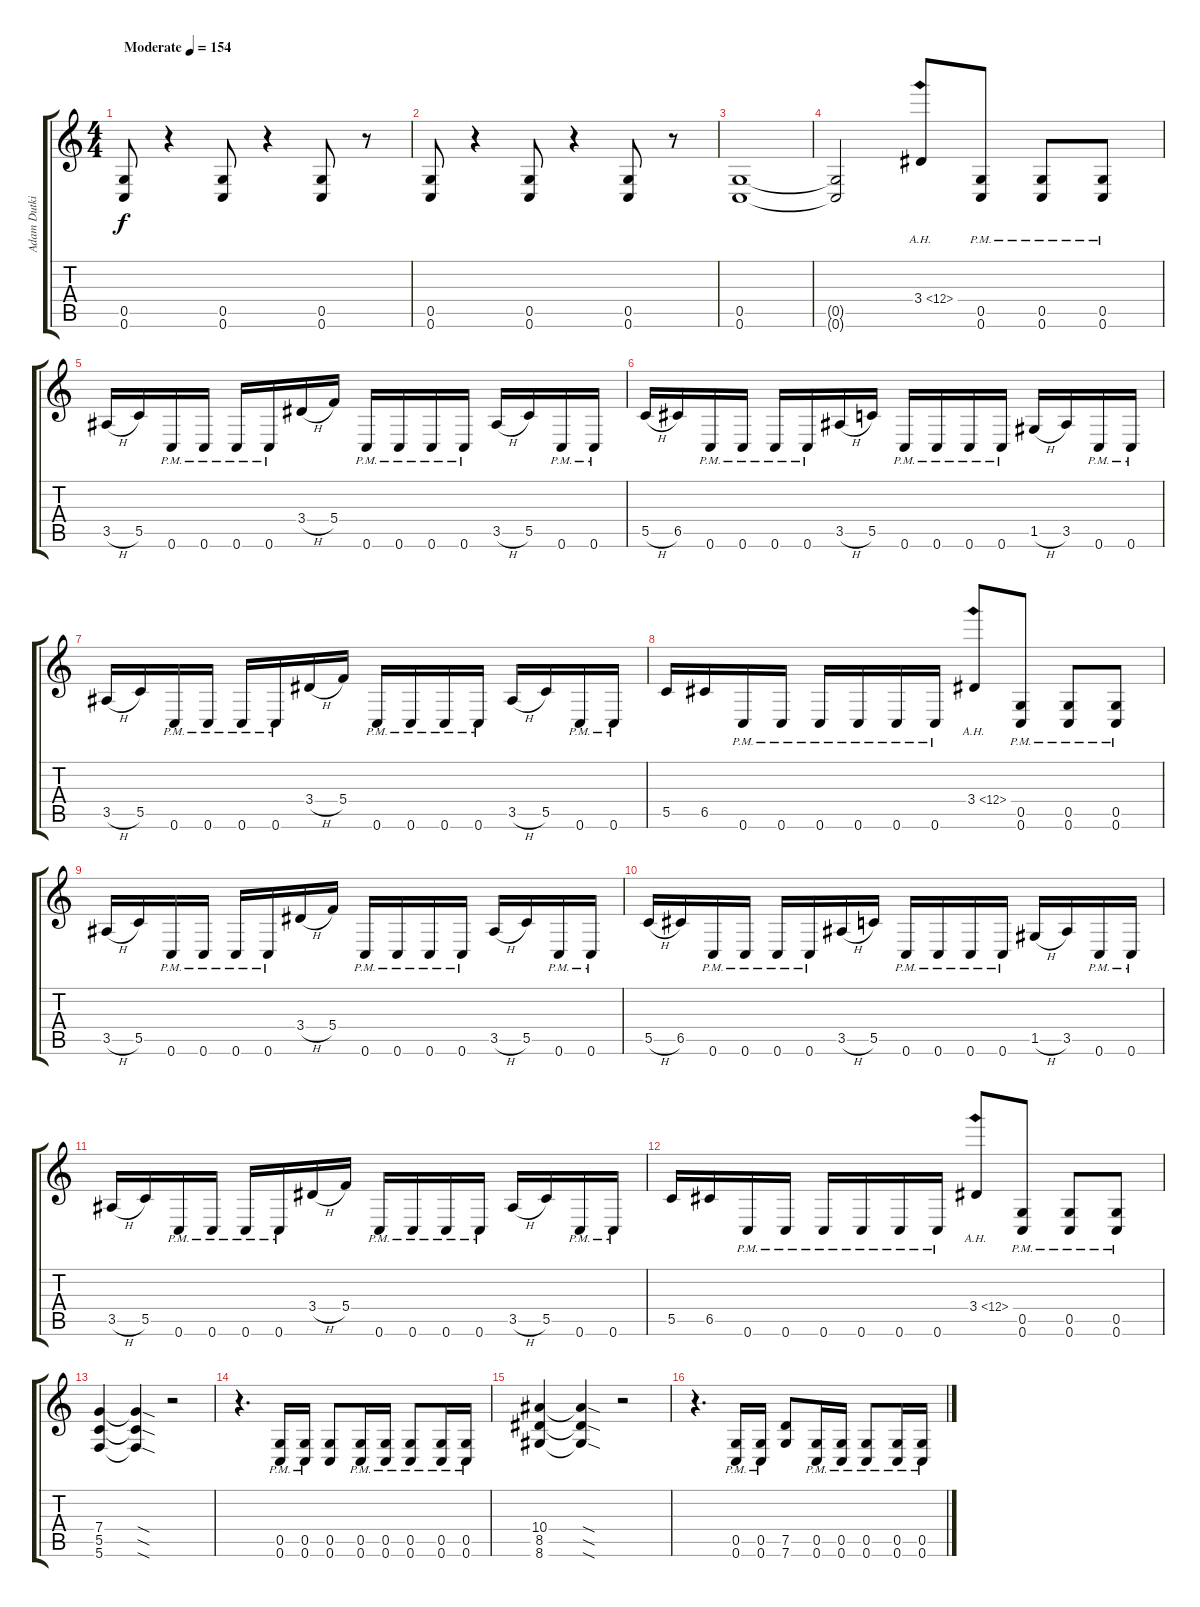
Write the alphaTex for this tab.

\track ("Adam Dutkiewicz" "Adam Dutki") {instrument distortionguitar}
\staff {score tabs}
\tuning (D4 A3 F3 C3 G2 C2) {hide}
\ts (4 4)
\tempo (154 "Moderate")
\clef g2
\ks c
(0.5 0.6).8{dy f instrument distortionguitar} r.4 (0.5 0.6).8 r.4 (0.5 0.6).8 r.8 |
(0.5 0.6).8 r.4 (0.5 0.6).8 r.4 (0.5 0.6).8 r.8 |
(0.5 0.6).1 |
(0.5{t} 0.6{t}).2 3.4{ah 9}.8 (0.5{pm} 0.6{pm}).8 (0.5{pm} 0.6{pm}).8 (0.5{pm} 0.6{pm}).8 |
3.5{h}.16 5.5.16 0.6{pm}.16 0.6{pm}.16 0.6{pm}.16 0.6{pm}.16 3.4{h}.16 5.4.16 0.6{pm}.16 0.6{pm}.16 0.6{pm}.16 0.6{pm}.16 3.5{h}.16 5.5.16 0.6{pm}.16 0.6{pm}.16 |
5.5{h}.16 6.5.16 0.6{pm}.16 0.6{pm}.16 0.6{pm}.16 0.6{pm}.16 3.5{h}.16 5.5.16 0.6{pm}.16 0.6{pm}.16 0.6{pm}.16 0.6{pm}.16 1.5{h}.16 3.5.16 0.6{pm}.16 0.6{pm}.16 |
3.5{h}.16 5.5.16 0.6{pm}.16 0.6{pm}.16 0.6{pm}.16 0.6{pm}.16 3.4{h}.16 5.4.16 0.6{pm}.16 0.6{pm}.16 0.6{pm}.16 0.6{pm}.16 3.5{h}.16 5.5.16 0.6{pm}.16 0.6{pm}.16 |
5.5.16 6.5.16 0.6{pm}.16 0.6{pm}.16 0.6{pm}.16 0.6{pm}.16 0.6{pm}.16 0.6{pm}.16 3.4{ah 9}.8 (0.5{pm} 0.6{pm}).8 (0.5{pm} 0.6{pm}).8 (0.5{pm} 0.6{pm}).8 |
3.5{h}.16 5.5.16 0.6{pm}.16 0.6{pm}.16 0.6{pm}.16 0.6{pm}.16 3.4{h}.16 5.4.16 0.6{pm}.16 0.6{pm}.16 0.6{pm}.16 0.6{pm}.16 3.5{h}.16 5.5.16 0.6{pm}.16 0.6{pm}.16 |
5.5{h}.16 6.5.16 0.6{pm}.16 0.6{pm}.16 0.6{pm}.16 0.6{pm}.16 3.5{h}.16 5.5.16 0.6{pm}.16 0.6{pm}.16 0.6{pm}.16 0.6{pm}.16 1.5{h}.16 3.5.16 0.6{pm}.16 0.6{pm}.16 |
3.5{h}.16 5.5.16 0.6{pm}.16 0.6{pm}.16 0.6{pm}.16 0.6{pm}.16 3.4{h}.16 5.4.16 0.6{pm}.16 0.6{pm}.16 0.6{pm}.16 0.6{pm}.16 3.5{h}.16 5.5.16 0.6{pm}.16 0.6{pm}.16 |
5.5.16 6.5.16 0.6{pm}.16 0.6{pm}.16 0.6{pm}.16 0.6{pm}.16 0.6{pm}.16 0.6{pm}.16 3.4{ah 9}.8 (0.5{pm} 0.6{pm}).8 (0.5{pm} 0.6{pm}).8 (0.5{pm} 0.6{pm}).8 |
(7.4 5.5 5.6).4 (7.4{sod t} 5.5{sod t} 5.6{sod t}).4 r.2 |
r.4{d} (0.5{pm} 0.6{pm}).16 (0.5{pm} 0.6{pm}).16 (0.5 0.6).8 (0.5{pm} 0.6{pm}).16 (0.5{pm} 0.6{pm}).16 (0.5{pm} 0.6{pm}).8 (0.5{pm} 0.6{pm}).16 (0.5{pm} 0.6{pm}).16 |
(10.4 8.5 8.6).4 (10.4{sod t} 8.5{sod t} 8.6{sod t}).4 r.2 |
r.4{d} (0.5{pm} 0.6{pm}).16 (0.5{pm} 0.6{pm}).16 (7.5 7.6).8 (0.5{pm} 0.6{pm}).16 (0.5{pm} 0.6{pm}).16 (0.5{pm} 0.6{pm}).8 (0.5{pm} 0.6{pm}).16 (0.5{pm} 0.6{pm}).16
